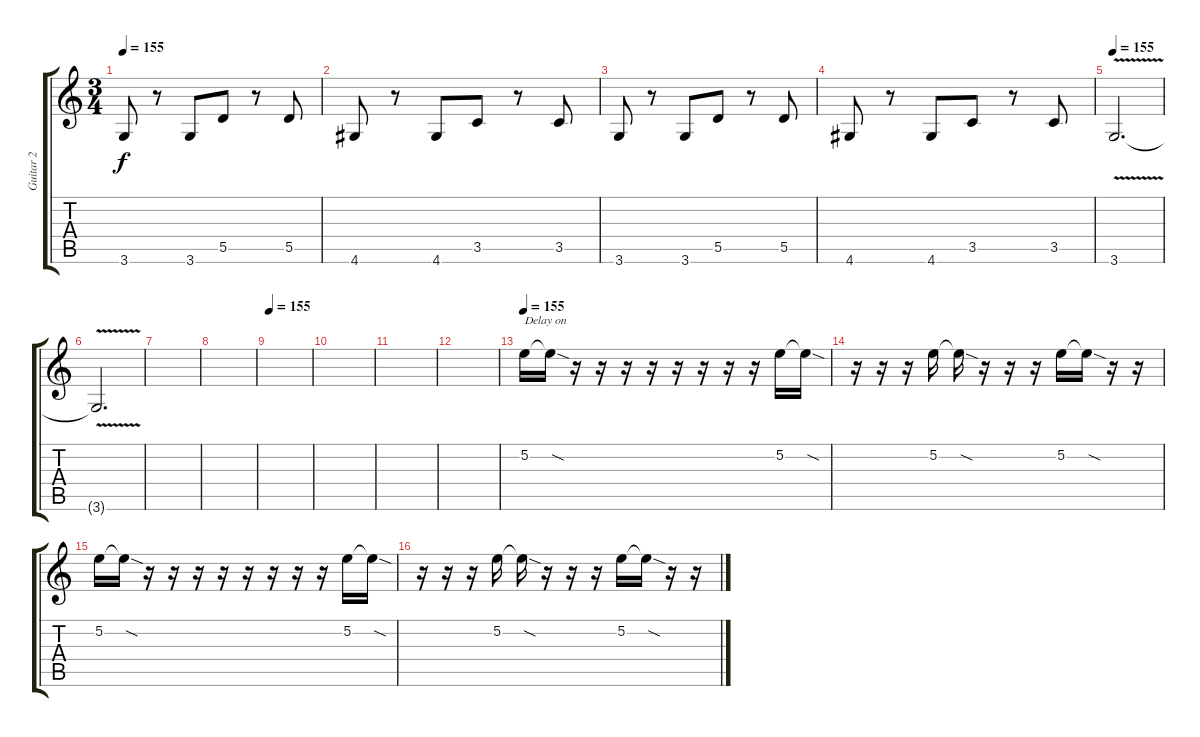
\track ("Guitar 2" "Guitar 2") {instrument distortionguitar}
\staff {score tabs}
\tuning (E4 B3 G3 D3 A2 E2) {hide}
\ts (3 4)
\tempo 155
\clef g2
\ks c
3.6.8{dy f} r.8 3.6.8 5.5.8 r.8 5.5.8 |
4.6.8 r.8 4.6.8 3.5.8 r.8 3.5.8 |
3.6.8 r.8 3.6.8 5.5.8 r.8 5.5.8 |
4.6.8 r.8 4.6.8 3.5.8 r.8 3.5.8 |
\tempo 155
3.6{v}.2{d} |
3.6{t}.2{d} |
|
|
\tempo 155
|
|
|
|
\tempo 155
5.2.16{txt "Delay on"} 5.2{sod t}.16 r.16 r.16 r.16 r.16 r.16 r.16 r.16 r.16 5.2.16 5.2{sod t}.16 |
r.16 r.16 r.16 5.2.16 5.2{sod t}.16 r.16 r.16 r.16 5.2.16 5.2{sod t}.16 r.16 r.16 |
5.2.16 5.2{sod t}.16 r.16 r.16 r.16 r.16 r.16 r.16 r.16 r.16 5.2.16 5.2{sod t}.16 |
r.16 r.16 r.16 5.2.16 5.2{sod t}.16 r.16 r.16 r.16 5.2.16 5.2{sod t}.16 r.16 r.16
